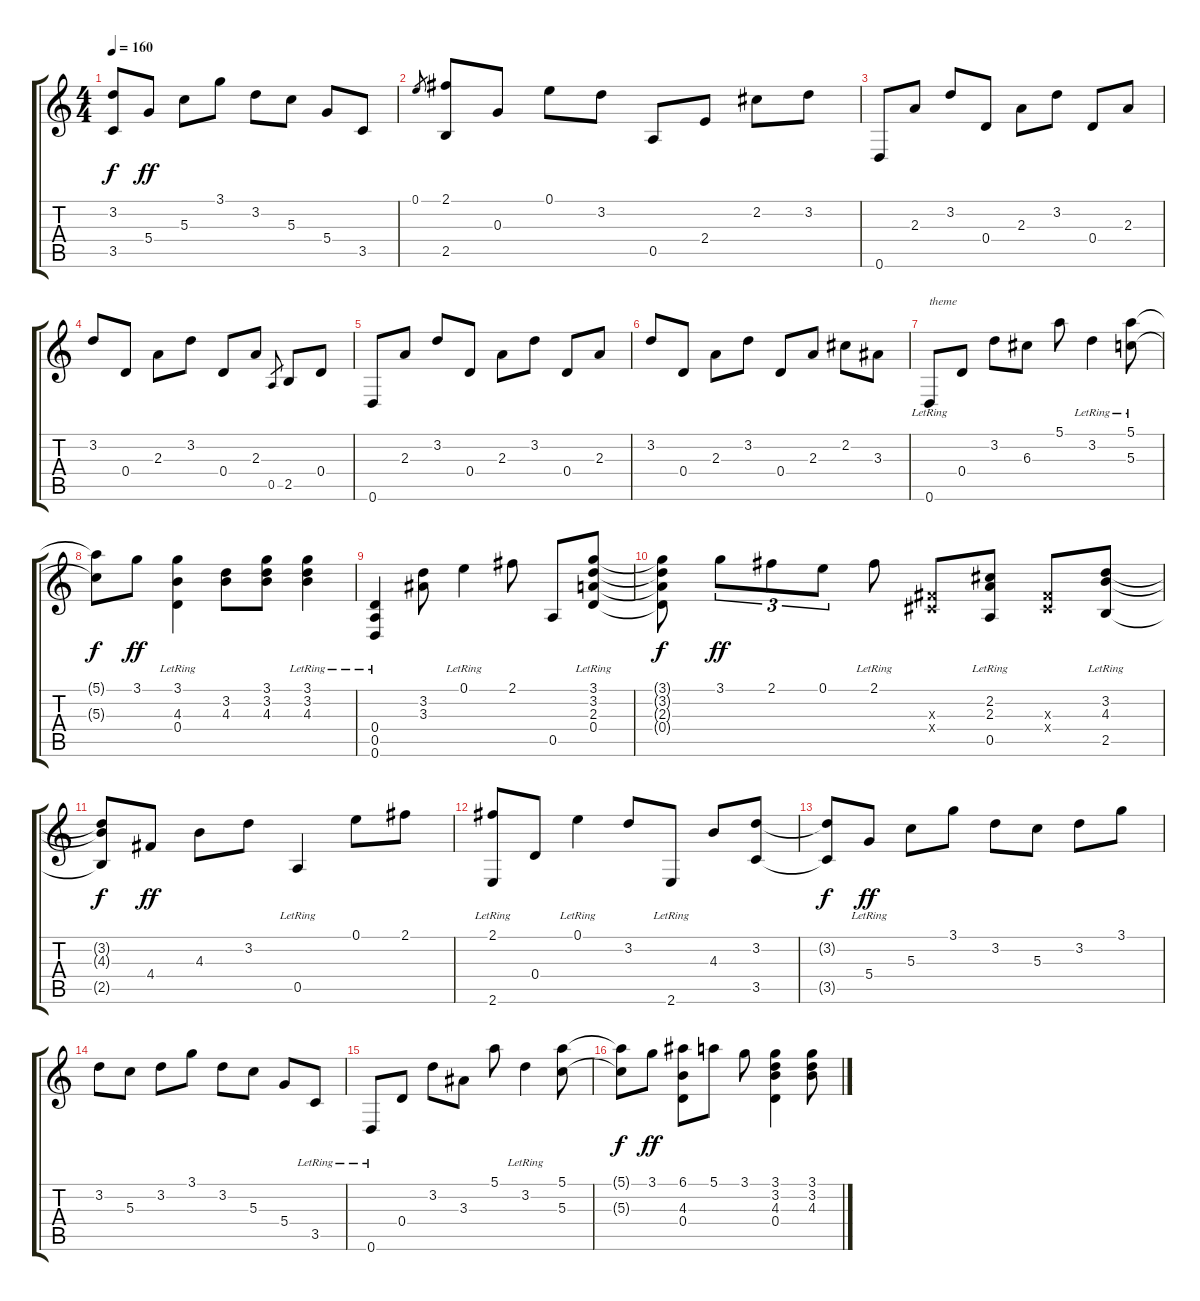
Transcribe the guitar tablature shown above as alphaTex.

\track "" {instrument acousticguitarsteel}
\staff {score tabs}
\tuning (E4 B3 G3 D3 A2 D2) {hide}
\ts (4 4)
\tempo 160
\clef g2
\ks c
(3.2{t} 3.5{t}).8{dy f} 5.4.8{dy ff} 5.3.8 3.1.8 3.2.8 5.3.8 5.4.8 3.5.8 |
0.1.8{gr} (2.1 2.5).8 0.3.8 0.1.8 3.2.8 0.5.8 2.4.8 2.2.8 3.2.8 |
0.6.8 2.3.8 3.2.8 0.4.8 2.3.8 3.2.8 0.4.8 2.3.8 |
3.2.8 0.4.8 2.3.8 3.2.8 0.4.8 2.3.8 0.5.8{gr} 2.5.8 0.4.8 |
0.6.8 2.3.8 3.2.8 0.4.8 2.3.8 3.2.8 0.4.8 2.3.8 |
3.2.8 0.4.8 2.3.8 3.2.8 0.4.8 2.3.8 2.2.8 3.3.8 |
0.6{lr}.8{txt "theme"} 0.4.8 3.2.8 6.3.8 5.1.8 3.2{lr}.4 (5.1{lr} 5.3{lr}).8 |
(5.1{t} 5.3{t}).8{dy f} 3.1.8{dy ff} (3.1{lr} 4.3 0.4{lr}).4 (3.2 4.3).8 (3.1 3.2 4.3).8 (3.1{lr} 3.2{lr} 4.3{lr}).4 |
(0.4 0.5 0.6{lr}).4 (3.2 3.3).8 0.1{lr}.4 2.1.8 0.5.8 (3.1{lr} 3.2{lr} 2.3{lr} 0.4{lr}).8 |
(3.1{t} 3.2{t} 2.3{t} 0.4{t}).8{dy f} 3.1.8{tu (3 2) dy ff} 2.1.8{tu (3 2)} 0.1.8{tu (3 2)} 2.1{lr}.8 (-1.3{x} -1.4{x}).8 (2.2 2.3 0.5{lr}).8 (-1.3{x} -1.4{x}).8 (3.2 4.3 2.5{lr}).8 |
(3.2{t} 4.3{t} 2.5{t}).8{dy f} 4.4.8{dy ff} 4.3.8 3.2.8 0.5{lr}.4 0.1.8 2.1.8 |
(2.1 2.6{lr}).8 0.4.8 0.1{lr}.4 3.2.8 2.6{lr}.8 4.3.8 (3.2 3.5).8 |
(3.2{t} 3.5{t}).8{dy f} 5.4{lr}.8{dy ff} 5.3.8 3.1.8 3.2.8 5.3.8 3.2.8 3.1.8 |
3.2.8 5.3.8 3.2.8 3.1.8 3.2.8 5.3.8 5.4.8 3.5{lr}.8 |
0.6{lr}.8 0.4.8 3.2.8 3.3.8 5.1.8 3.2{lr}.4 (5.1 5.3).8 |
(5.1{t} 5.3{t}).8{dy f} 3.1.8{dy ff} (6.1 4.3 0.4).8 5.1.8 3.1.8 (3.1 3.2 4.3 0.4).4 (3.1 3.2 4.3).8
